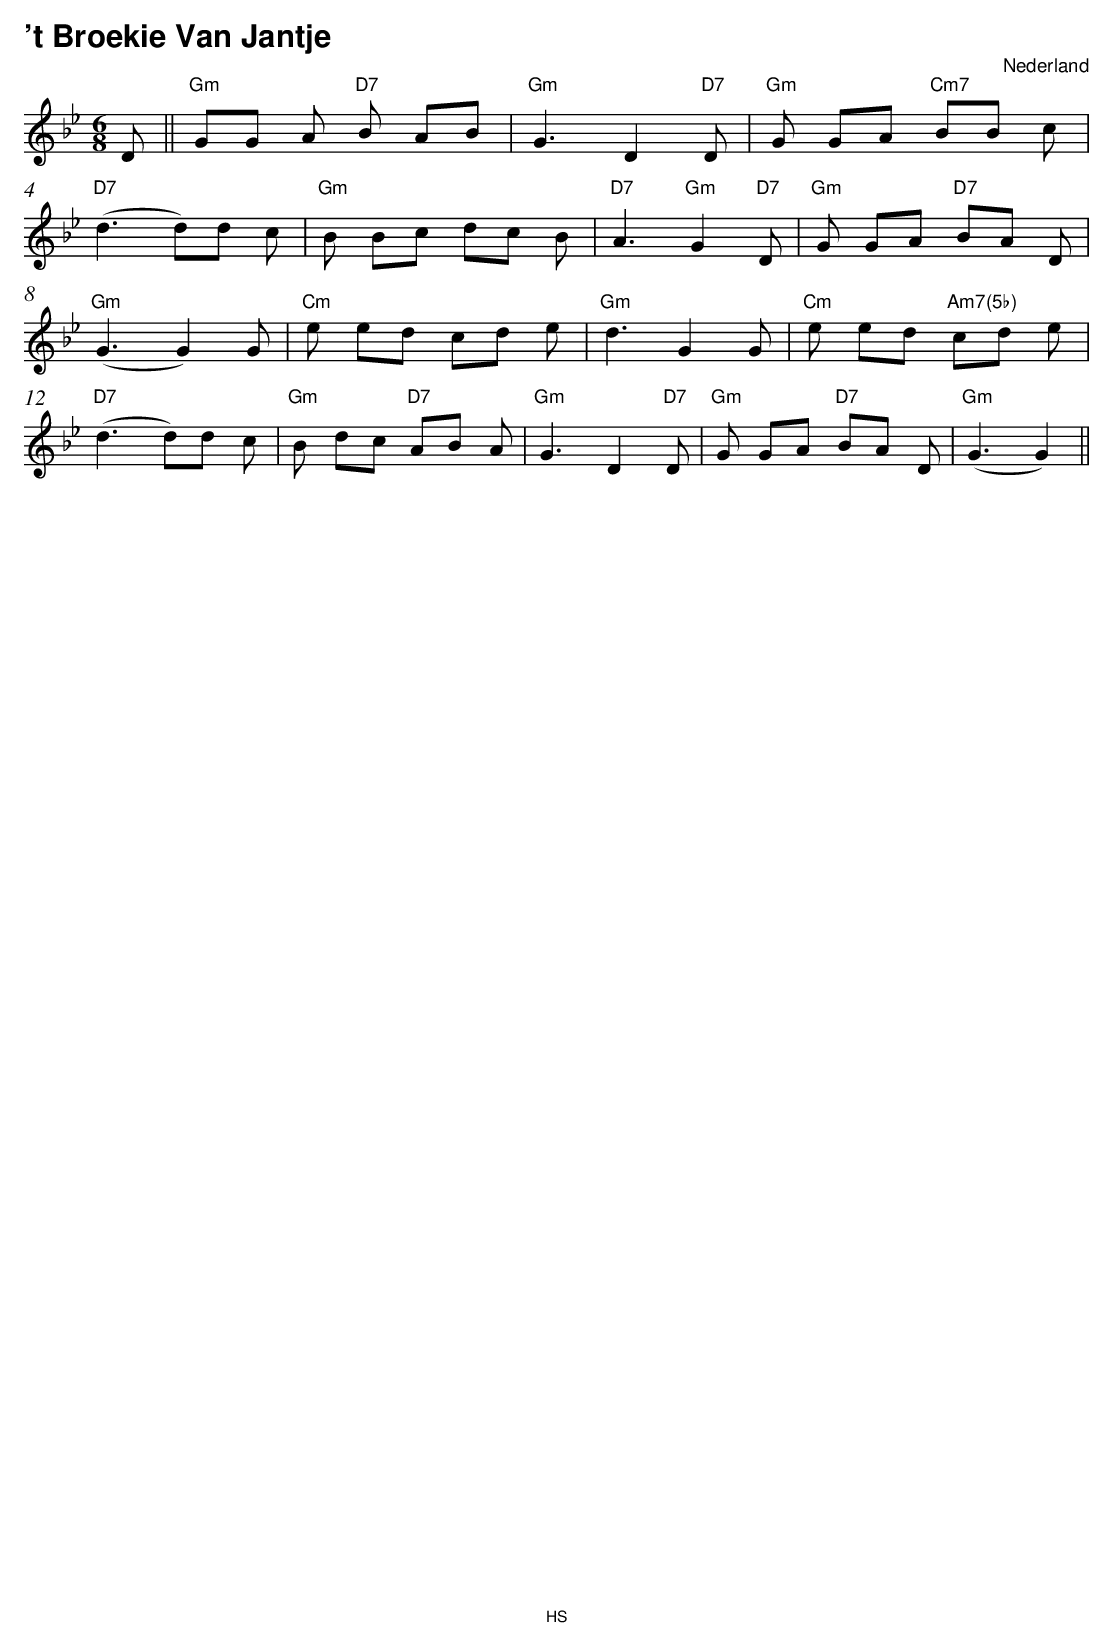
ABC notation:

X:1
T:'t Broekie Van Jantje
O:Nederland
M:6/8
L:1/8
Q:1/4=80
K:Bb
V:1
D ||"Gm" GG A"D7" B AB |"Gm" G3 D2 "D7" D|"Gm" G GA "Cm7" BB c|
"D7" (d3 d)d c|"Gm" B Bc dc B|"D7" A3 "Gm" G2 "D7" D|"Gm" G GA "D7" BA D|
"Gm" (G3 G2) G|"Cm" e ed cd e|"Gm" d3 G2 G|"Cm" e ed "Am7(5b)" cd e|
"D7" (d3 d)d c|"Gm" B dc "D7" AB A|"Gm" G3 D2 "D7" D|"Gm" G GA "D7" BA D| "Gm" (G3 G2) ||
